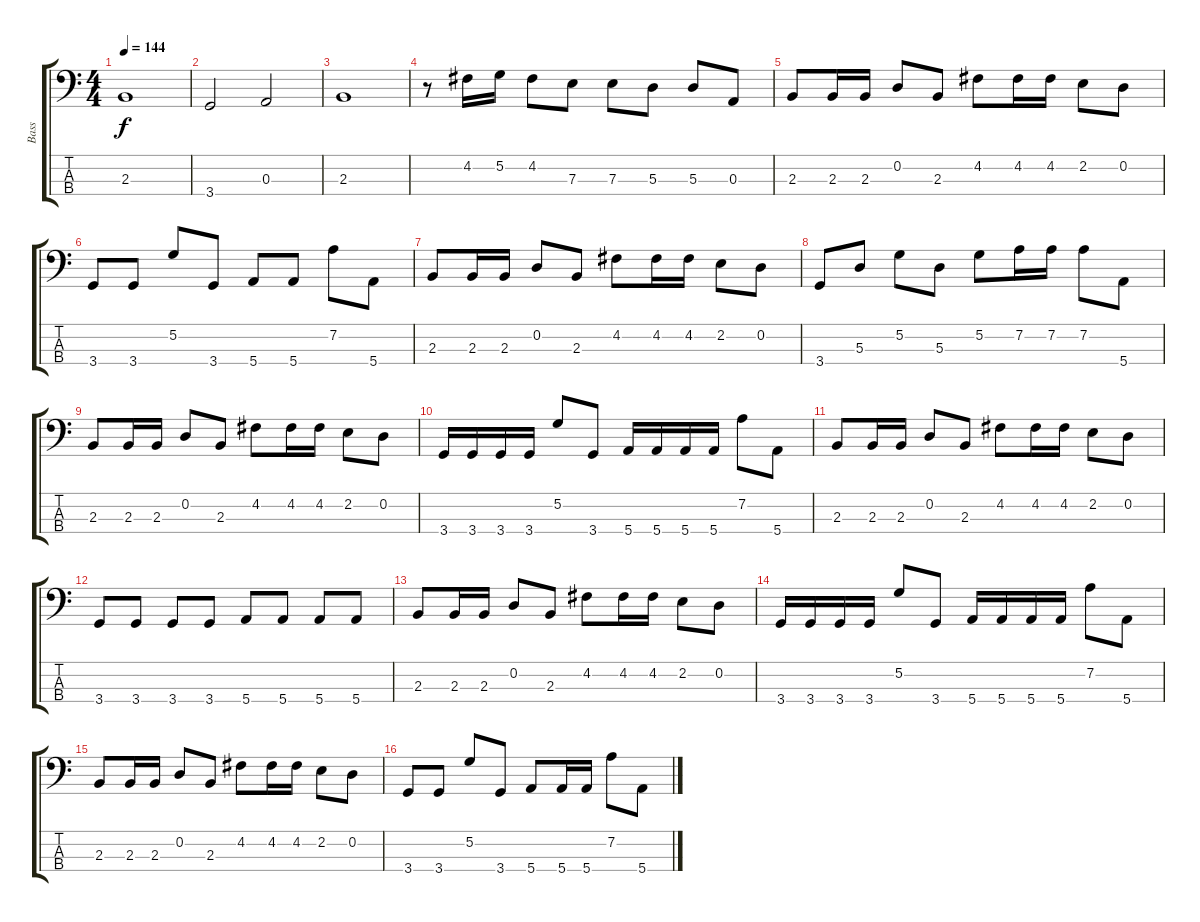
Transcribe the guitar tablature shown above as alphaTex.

\track ("Bass" "Bass") {instrument electricbasspick}
\staff {score tabs}
\tuning (G2 D2 A1 E1) {hide}
\ts (4 4)
\tempo 144
\clef f4
\ks c
2.3.1{dy f} |
3.4.2 0.3.2 |
2.3.1 |
r.8 4.2.16 5.2.16 4.2.8 7.3.8 7.3.8 5.3.8 5.3.8 0.3.8 |
2.3.8 2.3.16 2.3.16 0.2.8 2.3.8 4.2.8 4.2.16 4.2.16 2.2.8 0.2.8 |
3.4.8 3.4.8 5.2.8 3.4.8 5.4.8 5.4.8 7.2.8 5.4.8 |
2.3.8 2.3.16 2.3.16 0.2.8 2.3.8 4.2.8 4.2.16 4.2.16 2.2.8 0.2.8 |
3.4.8 5.3.8 5.2.8 5.3.8 5.2.8 7.2.16 7.2.16 7.2.8 5.4.8 |
2.3.8 2.3.16 2.3.16 0.2.8 2.3.8 4.2.8 4.2.16 4.2.16 2.2.8 0.2.8 |
3.4.16 3.4.16 3.4.16 3.4.16 5.2.8 3.4.8 5.4.16 5.4.16 5.4.16 5.4.16 7.2.8 5.4.8 |
2.3.8 2.3.16 2.3.16 0.2.8 2.3.8 4.2.8 4.2.16 4.2.16 2.2.8 0.2.8 |
3.4.8 3.4.8 3.4.8 3.4.8 5.4.8 5.4.8 5.4.8 5.4.8 |
2.3.8 2.3.16 2.3.16 0.2.8 2.3.8 4.2.8 4.2.16 4.2.16 2.2.8 0.2.8 |
3.4.16 3.4.16 3.4.16 3.4.16 5.2.8 3.4.8 5.4.16 5.4.16 5.4.16 5.4.16 7.2.8 5.4.8 |
2.3.8 2.3.16 2.3.16 0.2.8 2.3.8 4.2.8 4.2.16 4.2.16 2.2.8 0.2.8 |
3.4.8 3.4.8 5.2.8 3.4.8 5.4.8 5.4.16 5.4.16 7.2.8 5.4.8
